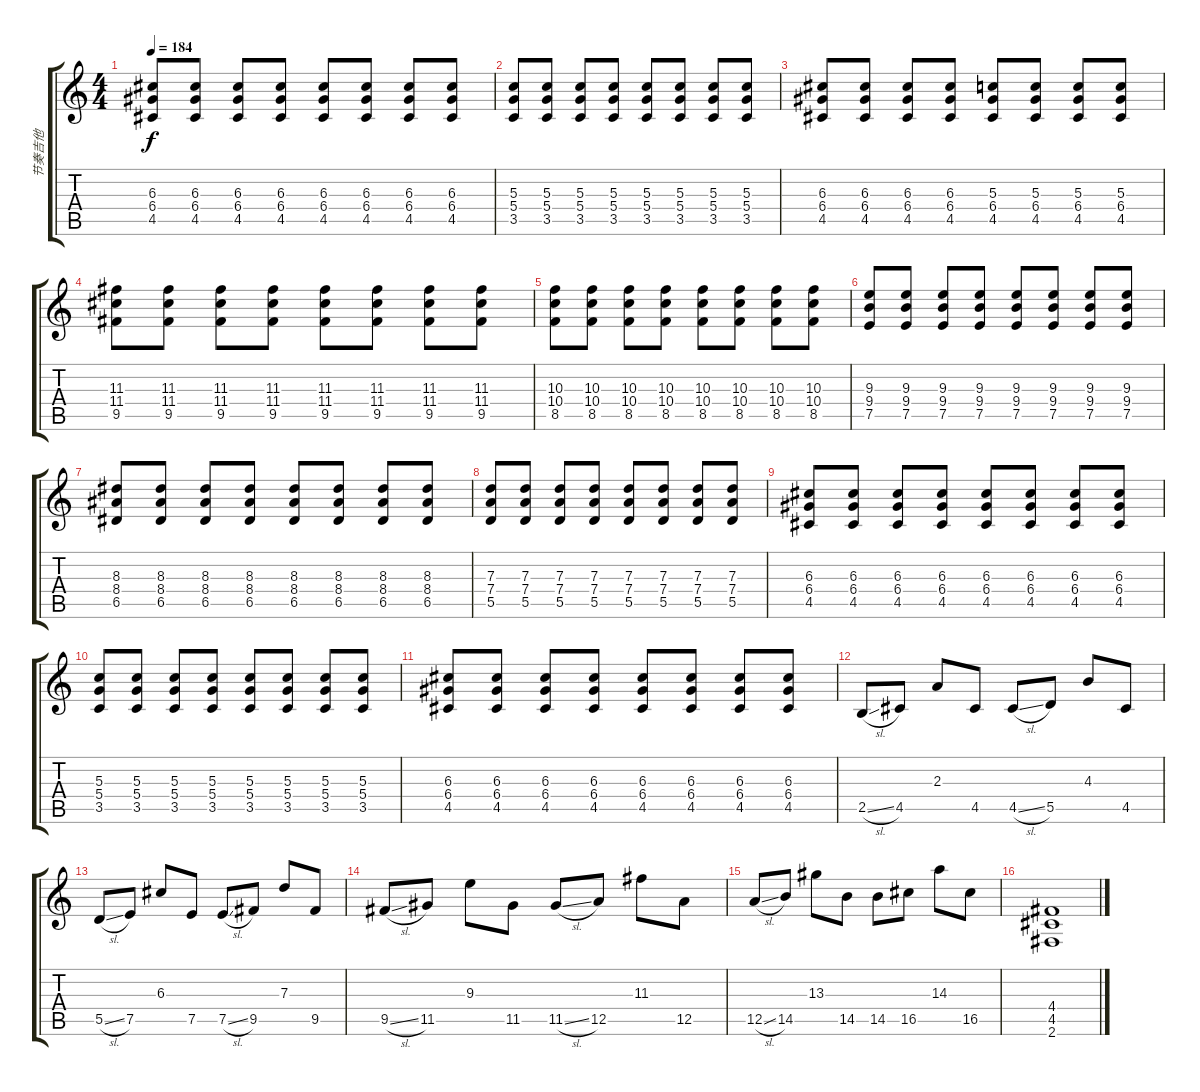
\track ("节奏吉他" "节奏吉他") {instrument distortionguitar}
\staff {score tabs}
\tuning (E4 B3 G3 D3 A2 E2) {hide}
\ts (4 4)
\tempo 184
\clef g2
\ks c
(6.3 6.4 4.5).8{dy f} (6.3 6.4 4.5).8 (6.3 6.4 4.5).8 (6.3 6.4 4.5).8 (6.3 6.4 4.5).8 (6.3 6.4 4.5).8 (6.3 6.4 4.5).8 (6.3 6.4 4.5).8 |
(5.3 5.4 3.5).8 (5.3 5.4 3.5).8 (5.3 5.4 3.5).8 (5.3 5.4 3.5).8 (5.3 5.4 3.5).8 (5.3 5.4 3.5).8 (5.3 5.4 3.5).8 (5.3 5.4 3.5).8 |
(6.3 6.4 4.5).8 (6.3 6.4 4.5).8 (6.3 6.4 4.5).8 (6.3 6.4 4.5).8 (5.3 6.4 4.5).8 (5.3 6.4 4.5).8 (5.3 6.4 4.5).8 (5.3 6.4 4.5).8 |
(11.3 11.4 9.5).8 (11.3 11.4 9.5).8 (11.3 11.4 9.5).8 (11.3 11.4 9.5).8 (11.3 11.4 9.5).8 (11.3 11.4 9.5).8 (11.3 11.4 9.5).8 (11.3 11.4 9.5).8 |
(10.3 10.4 8.5).8 (10.3 10.4 8.5).8 (10.3 10.4 8.5).8 (10.3 10.4 8.5).8 (10.3 10.4 8.5).8 (10.3 10.4 8.5).8 (10.3 10.4 8.5).8 (10.3 10.4 8.5).8 |
(9.3 9.4 7.5).8 (9.3 9.4 7.5).8 (9.3 9.4 7.5).8 (9.3 9.4 7.5).8 (9.3 9.4 7.5).8 (9.3 9.4 7.5).8 (9.3 9.4 7.5).8 (9.3 9.4 7.5).8 |
(8.3 8.4 6.5).8 (8.3 8.4 6.5).8 (8.3 8.4 6.5).8 (8.3 8.4 6.5).8 (8.3 8.4 6.5).8 (8.3 8.4 6.5).8 (8.3 8.4 6.5).8 (8.3 8.4 6.5).8 |
(7.3 7.4 5.5).8 (7.3 7.4 5.5).8 (7.3 7.4 5.5).8 (7.3 7.4 5.5).8 (7.3 7.4 5.5).8 (7.3 7.4 5.5).8 (7.3 7.4 5.5).8 (7.3 7.4 5.5).8 |
(6.3 6.4 4.5).8 (6.3 6.4 4.5).8 (6.3 6.4 4.5).8 (6.3 6.4 4.5).8 (6.3 6.4 4.5).8 (6.3 6.4 4.5).8 (6.3 6.4 4.5).8 (6.3 6.4 4.5).8 |
(5.3 5.4 3.5).8 (5.3 5.4 3.5).8 (5.3 5.4 3.5).8 (5.3 5.4 3.5).8 (5.3 5.4 3.5).8 (5.3 5.4 3.5).8 (5.3 5.4 3.5).8 (5.3 5.4 3.5).8 |
(6.3 6.4 4.5).8 (6.3 6.4 4.5).8 (6.3 6.4 4.5).8 (6.3 6.4 4.5).8 (6.3 6.4 4.5).8 (6.3 6.4 4.5).8 (6.3 6.4 4.5).8 (6.3 6.4 4.5).8 |
2.5{sl}.8 4.5.8 2.3.8 4.5.8 4.5{sl}.8 5.5.8 4.3.8 4.5.8 |
5.5{sl}.8 7.5.8 6.3.8 7.5.8 7.5{sl}.8 9.5.8 7.3.8 9.5.8 |
9.5{sl}.8 11.5.8 9.3.8 11.5.8 11.5{sl}.8 12.5.8 11.3.8 12.5.8 |
12.5{sl}.8 14.5.8 13.3.8 14.5.8 14.5.8 16.5.8 14.3.8 16.5.8 |
(4.4 4.5 2.6).1
